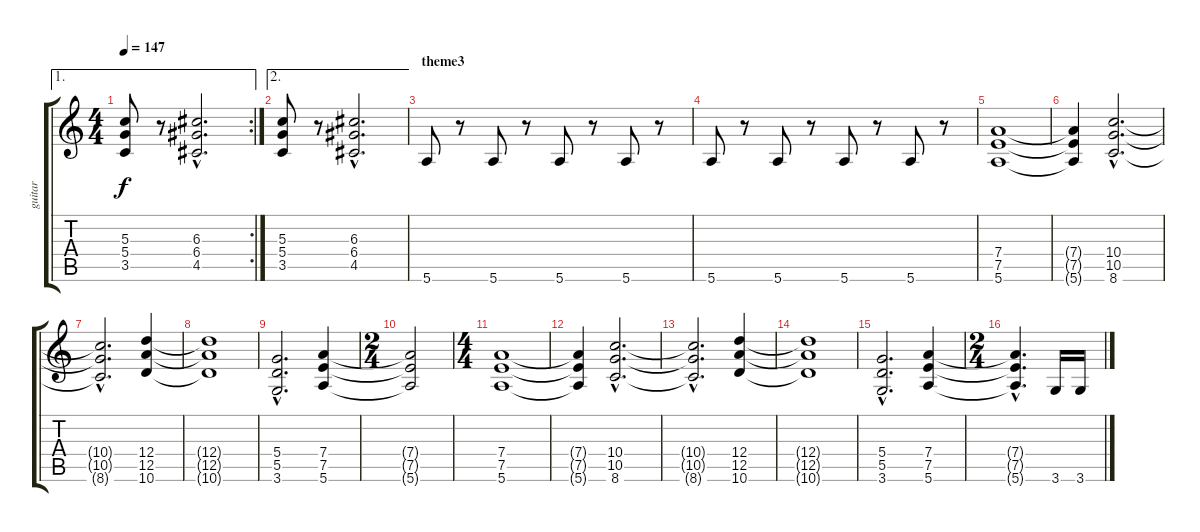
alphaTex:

\track ("guitar" "guitar") {instrument overdrivenguitar}
\staff {score tabs}
\tuning (E4 B3 G3 D3 A2 E2) {hide}
\ae 1
\rc 2
\ts (4 4)
\tempo 147
\clef g2
\ks c
(5.3 5.4 3.5).8{dy f} r.8 (6.3{hac} 6.4{hac} 4.5{hac}).2{d} |
\ae 2
(5.3 5.4 3.5).8 r.8 (6.3{hac} 6.4{hac} 4.5{hac}).2{d} |
\section ("" "theme3")
5.6.8 r.8 5.6.8 r.8 5.6.8 r.8 5.6.8 r.8 |
5.6.8 r.8 5.6.8 r.8 5.6.8 r.8 5.6.8 r.8 |
(7.4 7.5 5.6).1 |
(7.4{t} 7.5{t} 5.6{t}).4 (10.4{hac} 10.5{hac} 8.6{hac}).2{d} |
(10.4{hac t} 10.5{hac t} 8.6{hac t}).2{d} (12.4 12.5 10.6).4 |
(12.4{t} 12.5{t} 10.6{t}).1 |
(5.4{hac} 5.5{hac} 3.6{hac}).2{d} (7.4 7.5 5.6).4 |
\ts (2 4)
(7.4{t} 7.5{t} 5.6{t}).2 |
\ts (4 4)
(7.4 7.5 5.6).1 |
(7.4{t} 7.5{t} 5.6{t}).4 (10.4{hac} 10.5{hac} 8.6{hac}).2{d} |
(10.4{hac t} 10.5{hac t} 8.6{hac t}).2{d} (12.4 12.5 10.6).4 |
(12.4{t} 12.5{t} 10.6{t}).1 |
(5.4{hac} 5.5{hac} 3.6{hac}).2{d} (7.4 7.5 5.6).4 |
\ts (2 4)
(7.4{hac t} 7.5{hac t} 5.6{hac t}).4{d} 3.6.16 3.6.16
